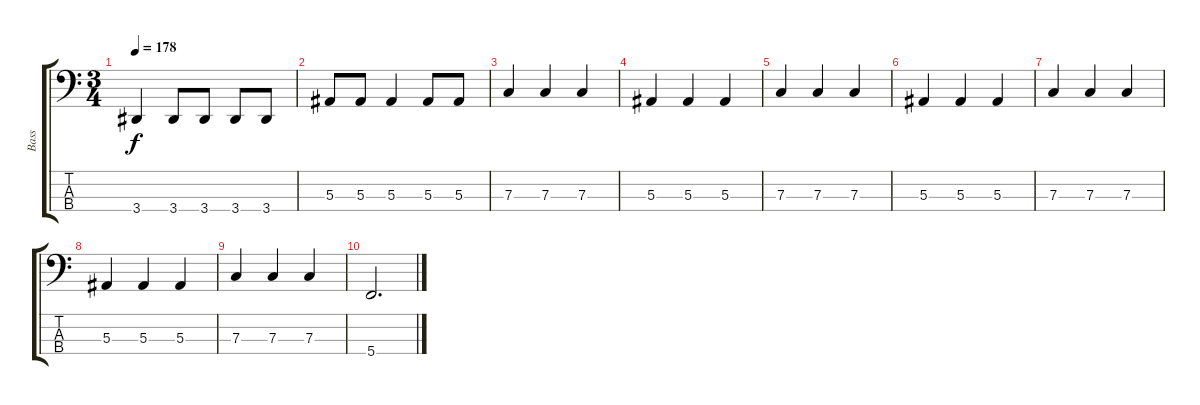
\track ("Bass" "Bass") {instrument slapbass1}
\staff {score tabs}
\tuning (Eb2 Bb1 F1 C1) {hide}
\ts (3 4)
\tempo 178
\clef f4
\ks c
3.4.4{dy f} 3.4.8 3.4.8 3.4.8 3.4.8 |
5.3.8 5.3.8 5.3.4 5.3.8 5.3.8 |
7.3.4 7.3.4 7.3.4 |
5.3.4 5.3.4 5.3.4 |
7.3.4 7.3.4 7.3.4 |
5.3.4 5.3.4 5.3.4 |
7.3.4 7.3.4 7.3.4 |
5.3.4 5.3.4 5.3.4 |
7.3.4 7.3.4 7.3.4 |
5.4.2{d}
